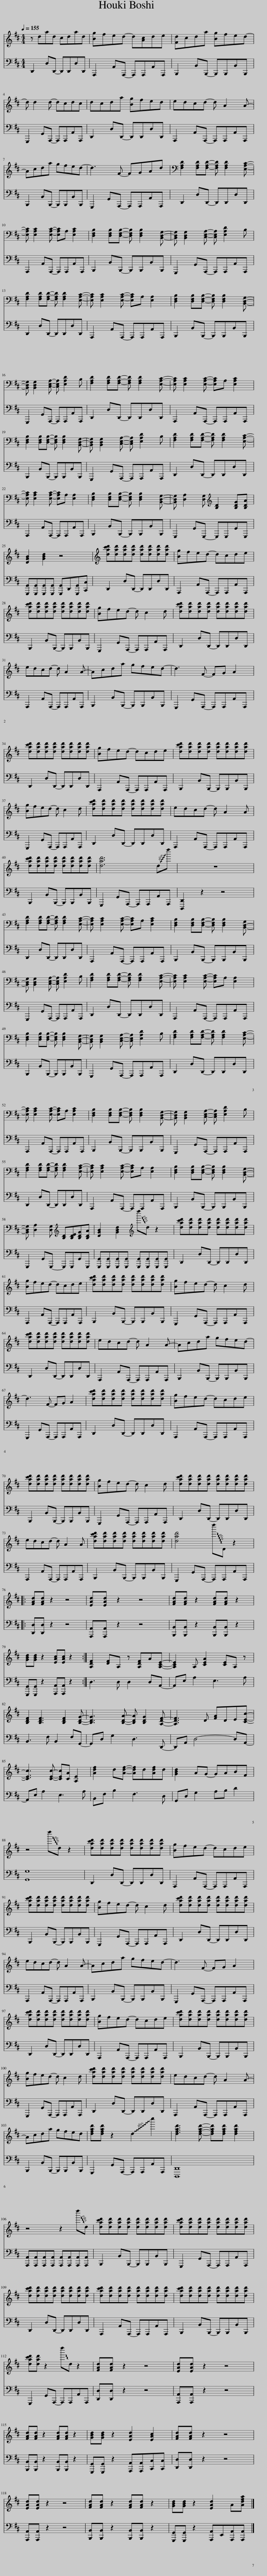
X:1
%%score 1 2
L:1/8
Q:1/4=155
M:4/4
I:linebreak $
K:D
V:1 treble
V:2 bass
V:1
 z dad cdad | [Bg]fed- d[Ac]de | [Fd]cda [Bg]fed- |$ d d2 d- dcdc | dcda [Bg]fed | %5
 edcd- d A2 A- |$ Acda gfed- | d3 F- FGAd | [F,A,D]2 [F,A,D][F,A,D]- [F,A,D] [F,A,D]2 [E,A,C]- |$ [E,A,C] [E,A,C]2 [E,A,C]- [E,A,C]A, [E,A,C]2 | %10
 [D,F,B,]2 [D,F,B,][D,F,B,]- [D,F,B,] [D,F,B,]2 [B,,D,G,]- | [B,,D,G,] [B,,D,G,]2 [C,E,A,]- [C,E,A,] [E,A,D]2 B, |$ [F,A,D]2 [F,A,D][F,A,D]- [F,A,D] [F,A,D]2 [E,A,C]- | [E,A,C] [E,A,C]2 [E,A,C]- [E,A,C]A, [E,A,]2 | [D,F,B,]2 [D,F,B,][D,F,B,]- [D,F,B,] [D,F,B,]2 [B,,D,G,]- |$ %15
 [B,,D,G,] [B,,D,G,]2 [C,E,A,]- [C,E,A,] [E,A,D]2 B, | [F,A,D]2 [F,A,D][F,A,D]- [F,A,D] [F,A,D]2 [E,A,C]- | [E,A,C] [E,A,C]2 [E,A,C]- [E,A,C]A, [E,A,C]2 |$ [D,F,B,]2 [D,F,B,][D,F,B,]- [D,F,B,] [D,F,B,]2 [B,,D,G,]- | [B,,D,G,] [B,,D,G,]2 [C,E,A,]- [C,E,A,] [E,A,D]2 B, | %20
 [F,A,D]2 [F,A,D][F,A,D]- [F,A,D] [F,A,D]2 [E,A,C]- |$ [E,A,C] [E,A,C]2 [E,A,C]- [E,A,C]A, [E,A,]2 | [D,F,B,]2 [D,F,B,][D,F,B,]- [D,F,B,] [D,F,B,]2 [B,,D,G,]- | [B,,D,G,] [D,A,]2 [D,G,][K:treble] [B,D]2 [B,DG][B,DA] |$ [DGB]2 [GBd]2 z4 | %25
 [dac'd'][dad'][dad'][dad'] [dad'][dad'][dad'][dad'] | [Bg]fed- dcde |$ [dac'd'][dad'][dad'][dad'] [dad'][dad'][dad'][dad'] | [Bg]fed- d c2 d | [dac'd'][dad'][dad'][dad'] [dad'][dad'][dad'][dad'] |$ %30
 edcd- d A2 A- | Acda gfed- | d3 F- FG A2 |$ [dac'd'][dad'][dad'][dad'] [dad'][dad'][dad'][dad'] | [Bg]fed- dcde | %35
 [dac'd'][dad'][dad'][dad'] [dad'][dad'][dad'][dad'] |$ [Bg]fed- d c2 d | [dac'd'][dad'][dad'][dad'] [dad'][dad'][dad'][dad'] | edcd- d A2 A |$ [dac'd'][dad'][dad'][dad'] [dad'][dad'][dad'][dad'] | %40
 [dad']6 !~(!d!~)!d'' | z8 |$ [F,A,D]2 [F,A,D][F,A,D]- [F,A,D] [F,A,D]2 [E,A,C]- | [E,A,C] [E,A,C]2 [E,A,C]- [E,A,C]A, [E,A,C]2 | [D,F,B,]2 [D,F,B,][D,F,B,]- [D,F,B,] [D,F,B,]2 [B,,-D,-G,] |$ %45
 [B,,D,G,] [B,,D,G,]2 [C,E,A,]- [C,E,A,] [E,A,D]2 B, | [F,A,D]2 [F,A,D][F,A,D]- [F,A,D] [F,A,D]2 [E,A,C]- | [E,A,C] [E,A,C]2 [E,A,C]- [E,A,C]A, [E,A,]2 |$ [D,F,B,]2 [D,F,B,][D,F,B,]- [D,F,B,] [D,F,B,]2 [B,,D,G,]- | [B,,D,G,] [B,,D,G,]2 [C,E,A,]- [C,E,A,] [E,A,D]2 B, | %50
 [F,A,D]2 [F,A,D][F,A,D]- [F,A,D] [F,A,D]2 [E,A,C]- |$ [E,A,C] [E,A,C]2 [E,A,C]- [E,A,C]A, [E,A,C]2 | [D,F,B,]2 [D,F,B,][D,F,B,]- [D,F,B,] [D,F,B,]2 [B,,D,G,]- | [B,,D,G,] [B,,D,G,]2 [C,E,A,]- [C,E,A,] [E,A,D]2 B, |$ [F,A,D]2 [F,A,D][F,A,D]- [F,A,D] [F,A,D]2 [E,A,C]- | %55
 [E,A,C] [E,A,C]2 [E,A,C]- [E,A,C]A, [E,A,]2 | [D,F,B,]2 [D,F,B,][D,F,B,]- [D,F,B,] [D,F,B,]2 [B,,D,G,]- |$ [B,,D,G,] [D,A,]2 [D,G,][K:treble] [B,D][B,DE][B,DG][B,DA] | [DGB]2 [GBd]2[K:treble] !~(!d''!~)!d z2 | [dac'd'][dad'][dad'][dad'] [dad'][dad'][dad'][dad'] |$ %60
 [Bg]fed- dcde | [dac'd'][dad'][dad'][dad'] [dad'][dad'][dad'][dad'] | [Bg]fed- d c2 d |$ [dac'd'][dad'][dad'][dad'] [dad'][dad'][dad'][dad'] | edcd- d A2 A- | %65
 Acda gfed- |$ d3 F- FG A2 | [dac'd'][dad'][dad'][dad'] [dad'][dad'][dad'][dad'] | [Bg]fed- dcde |$ [dac'd'][dad'][dad'][dad'] [dad'][dad'][dad'][dad'] | %70
 [Bg]fed- d c2 d | [dac'd'][dad'][dad'][dad'] [dad'][dad'][dad'][dad'] |$ edcd- d A2 A | [dac'd'][dad'][dad'][dad'] [dad'][dad'][dad'][dad'] | [dad']4 !~(!d''!~)!D z2 |:$ %75
 [FAd][FAd] z2 z4 | [EAd][EAd] z2 z4 | [FAd][FAd] z2 [FAd][FAd] z2 |$ [GBd][GBd] z2 [EAc][EAc] z2 :| [A,DF]2 [DF]A, z [A,DF]A[A,CE]- | %80
 [A,CE]2 A, [CEA]2 [CE]A, z |$ [B,DF]2 [B,DF]3 [B,DF]2 [B,DG]- | [B,DG]3 [B,DA]- [B,DA] [B,DG]2 [A,DF]- | [A,DF]3 D [FA]DE[CEc]- |$ [CEc]3 [CEc]- [CEc][CA] [A,E]2 | %85
 [Adf]2 d[Adf]- [Adf]d[Adf]d | [GBd]2 AG- GABF |$ z4 !~(!d''!~)!d z2 | [dac'd'][dad'][dad'][dad'] [dad'][dad'][dad'][dad'] | [Bg]fed- dcde |$ %90
 [dac'd'][dad'][dad'][dad'] [dad'][dad'][dad'][dad'] | [Bg]fed- d c2 d | [dac'd'][dad'][dad'][dad'] [dad'][dad'][dad'][dad'] |$ edcd- d A2 A- | Acda gfed- | %95
 d3 F- FG A2 |$ [dac'd'][dad'][dad'][dad'] [dad'][dad'][dad'][dad'] | [Bg]fed- dcde | [dac'd'][dad'][dad'][dad'] [dad'][dad'][dad'][dad'] |$ [Bg]fed- d c2 d | %100
 [dac'd'][dad'][dad'][dad'] [dad'][dad'][dad'][dad'] | edcd- d A2 A- |$ Acda gfed | [dfad'][dfad'] z2 !~(!d2 !~)!c''2 | [dfad']3 [dfad']- [dfad'][dfad'] [dfad']2 |$ %105
 z4 z2 !~(!d''!~)!d | [dac'd'][dad'][dad'][dad'] [dad'][dad'][dad'][dad'] | [dac'd'][dad'][dad'][dad'] [dad'][dad'][dad'][dad'] |$ [dac'd'][dad'][dad'][dad'] [dad'][dad'][dad'][dad'] | [dac'd'][dad'][dad'][dad'] [dad'][dad'][dad'][dad'] | %110
 [dac'd'][dad'][dad'][dad'] [dad'][dad'][dad'][dad'] |$ [dac'd'][dad'] z2 !~(!d''!~)!d z2 | [FAd][FAd] z2 z4 | [EAd][EAd] z2 z4 |$ [FAd][FAd] z2 [FAd][FAd] z2 | %115
 [GBd][GBd] z2 [EAd]2 [EAc]2 | [FAd][FAd] z2 z4 |$ [EAd][EAd] z2 z4 | [FAd][FAd] z2 [FAd][FAd] z2 | [GBd][GBd] z2 [EAd]2 A[Adfa] |] %120
V:2
 D,,2 D,D,,- D,,D,,D,D,, | A,,,2 A,,A,,,- A,,,A,,,A,,A,,, | B,,,2 B,,B,,,- B,,,B,,,B,,B,,, |$ G,,,2 G,,A,,,- A,,,A,,,A,,A,,, | D,,2 D,D,,- D,,D,,D,D,, | %5
 A,,,2 A,,A,,,- A,,,A,,,A,,A,,, |$ B,,,2 B,,B,,,- B,,,B,,,B,,B,,, | G,,,2 G,,A,,,- A,,,A,,,A,,A,,, | D,,2 D,D,,- D,,D,,D,D,, |$ A,,,2 A,,A,,,- A,,,A,,,A,,A,,, | %10
 B,,,2 B,,B,,,- B,,,B,,,B,,B,,, | G,,,2 G,,A,,,- A,,,A,,,A,,A,,, |$ D,,2 D,D,,- D,,D,,D,D,, | A,,,2 A,,A,,,- A,,,A,,,A,,A,,, | B,,,2 B,,B,,,- B,,,B,,,B,,B,,, |$ %15
 G,,,2 G,,A,,,- A,,,A,,,A,,A,,, | D,,2 D,D,,- D,,D,,D,D,, | A,,,2 A,,A,,,- A,,,A,,,A,,A,,, |$ B,,,2 B,,B,,,- B,,,B,,,B,,B,,, | G,,,2 G,,A,,,- A,,,A,,,A,,A,,, | %20
 D,,2 D,D,,- D,,D,,D,D,, |$ A,,,2 A,,A,,,- A,,,A,,,A,,A,,, | B,,,2 B,,B,,,- B,,,B,,,B,,B,,, | G,,,2 G,,G,,,- G,,,G,,,G,,G,,, |$ [G,,,G,,][G,,,G,,][G,,,G,,][G,,,G,,] [G,,,G,,]D,,[G,,,G,,][C,,C,] | %25
 D,,2 D,D,,- D,,D,,D,D,, | A,,,2 A,,A,,,- A,,,A,,,A,,A,,, |$ B,,,2 B,,B,,,- B,,,B,,,B,,B,,, | G,,,2 G,,A,,,- A,,,A,,,A,,A,,, | D,,2 D,D,,- D,,D,,D,D,, |$ %30
 A,,,2 A,,A,,,- A,,,A,,,A,,A,,, | B,,,2 B,,B,,,- B,,,B,,,B,,B,,, | G,,,2 G,,A,,,- A,,,A,,,A,,A,,, |$ D,,2 D,D,,- D,,D,,D,D,, | A,,,2 A,,A,,,- A,,,A,,,A,,A,,, | %35
 B,,,2 B,,B,,,- B,,,B,,,B,,B,,, |$ G,,,2 G,,A,,,- A,,,A,,,A,,A,,, | D,,2 D,D,,- D,,D,,D,D,, | A,,,2 A,,A,,,- A,,,A,,,A,,A,,, |$ B,,,2 B,,B,,,- B,,,B,,,B,,B,,, | %40
 G,,,2 G,,A,,,- A,,,A,,,A,,A,,, | [D,,,D,,]2 z2 z4 |$ D,,2 D,D,,- D,,D,,D,D,, | A,,,2 A,,A,,,- A,,,A,,,A,,A,,, | B,,,2 B,,B,,,- B,,,B,,,B,,B,,, |$ %45
 G,,,2 G,,A,,,- A,,,A,,,A,,A,,, | D,,2 D,D,,- D,,D,,D,D,, | A,,,2 A,,A,,,- A,,,A,,,A,,A,,, |$ B,,,2 B,,B,,,- B,,,B,,,B,,B,,, | G,,,2 G,,A,,,- A,,,A,,,A,,A,,, | %50
 D,,2 D,D,,- D,,D,,D,D,, |$ A,,,2 A,,A,,,- A,,,A,,,A,,A,,, | B,,,2 B,,B,,,- B,,,B,,,B,,B,,, | G,,,2 G,,A,,,- A,,,A,,,A,,A,,, |$ D,,2 D,D,,- D,,D,,D,D,, | %55
 A,,,2 A,,A,,,- A,,,A,,,A,,A,,, | B,,,2 B,,B,,,- B,,,B,,,B,,B,,, |$ G,,,2 G,,G,,,- G,,,G,,,G,,G,,, | [G,,,G,,][G,,,G,,][G,,,G,,][G,,,G,,] [G,,,G,,][G,,,G,,][G,,,G,,][G,,,G,,] | D,,2 D,D,,- D,,D,,D,D,, |$ %60
 A,,,2 A,,A,,,- A,,,A,,,A,,A,,, | B,,,2 B,,B,,,- B,,,B,,,B,,B,,, | G,,,2 G,,A,,,- A,,,A,,,A,,A,,, |$ D,,2 D,D,,- D,,D,,D,D,, | A,,,2 A,,A,,,- A,,,A,,,A,,A,,, | %65
 B,,,2 B,,B,,,- B,,,B,,,B,,B,,, |$ G,,,2 G,,A,,,- A,,,A,,,A,,A,,, | D,,2 D,D,,- D,,D,,D,D,, | A,,,2 A,,A,,,- A,,,A,,,A,,A,,, |$ B,,,2 B,,B,,,- B,,,B,,,B,,B,,, | %70
 G,,,2 G,,A,,,- A,,,A,,,A,,A,,, | D,,2 D,D,,- D,,D,,D,D,, |$ A,,,2 A,,A,,,- A,,,A,,,A,,A,,, | B,,,2 B,,B,,,- B,,,B,,,B,,B,,, | G,,,2 G,,A,,,- A,,,A,,,A,,A,,, |:$ %75
 [D,,D,][D,,D,] z2 z4 | [A,,,A,,][A,,,A,,] z2 z4 | [B,,,B,,][B,,,B,,] z2 [B,,,B,,][B,,,B,,] z2 |$ [G,,,G,,][G,,,G,,] z2 [A,,,A,,][A,,,A,,] z2 :| D,3 D, D,2 D,A,,- | %80
 A,,E, A,2 E,3 A, |$ B,,3 F, B,,2 F,G,,- | G,,D, G,2 D,3 D,,- | D,,A,, D,4- D,A,,- |$ A,,E, A,2 E,3 A, | %85
 B,,F, B,2 F,3 D, | G,,D, G,2 A,B, D2 |$ [G,,G,]8 | D,,2 D,D,,- D,,D,,D,D,, | A,,,2 A,,A,,,- A,,,A,,,A,,A,,, |$ %90
 B,,,2 B,,B,,,- B,,,B,,,B,,B,,, | G,,,2 G,,A,,,- A,,,A,,,A,,A,,, | D,,2 D,D,,- D,,D,,D,D,, |$ A,,,2 A,,A,,,- A,,,A,,,A,,A,,, | B,,,2 B,,B,,,- B,,,B,,,B,,B,,, | %95
 G,,,2 G,,A,,,- A,,,A,,,A,,A,,, |$ D,,2 D,D,,- D,,D,,D,D,, | A,,,2 A,,A,,,- A,,,A,,,A,,A,,, | B,,,2 B,,B,,,- B,,,B,,,B,,B,,, |$ G,,,2 G,,A,,,- A,,,A,,,A,,A,,, | %100
 D,,2 D,D,,- D,,D,,D,D,, | A,,,2 A,,A,,,- A,,,A,,,A,,A,,, |$ B,,,2 B,,B,,,- B,,,B,,,B,,B,,, | G,,,2 G,,A,,,- A,,,A,,,A,,A,,, | [D,,,D,,]8 |$ %105
 [A,,,A,,][A,,,A,,][A,,,A,,][A,,,A,,] [A,,,A,,][A,,,A,,][A,,,A,,][A,,,A,,] | B,,,2 B,,B,,,- B,,,B,,,B,,B,,, | G,,,2 G,,A,,,- A,,,A,,,A,,A,,, |$ D,,2 D,D,,- D,,D,,D,D,, | A,,,2 A,,A,,,- A,,,A,,,A,,A,,, | %110
 B,,,2 B,,B,,,- B,,,B,,,B,,B,,, |$ G,,,2 G,,A,,,- A,,,A,,,A,,A,,, | [D,,D,][D,,D,] z2 z4 | [A,,,A,,][A,,,A,,] z2 z4 |$ [B,,,B,,][B,,,B,,] z2 [B,,,B,,][B,,,B,,] z2 | %115
 [G,,,G,,][G,,,G,,] z2 [A,,,A,,][A,,,A,,][C,,C,][C,,C,] | [D,,D,][D,,D,] z2 z4 |$ [A,,,A,,][A,,,A,,] z2 z4 | [B,,,B,,][B,,,B,,] z2 [B,,,B,,][B,,,B,,] z2 | [G,,,G,,][G,,,G,,] z2 [A,,,A,,]E,,[A,,,A,,][A,,,A,,] |] %120
